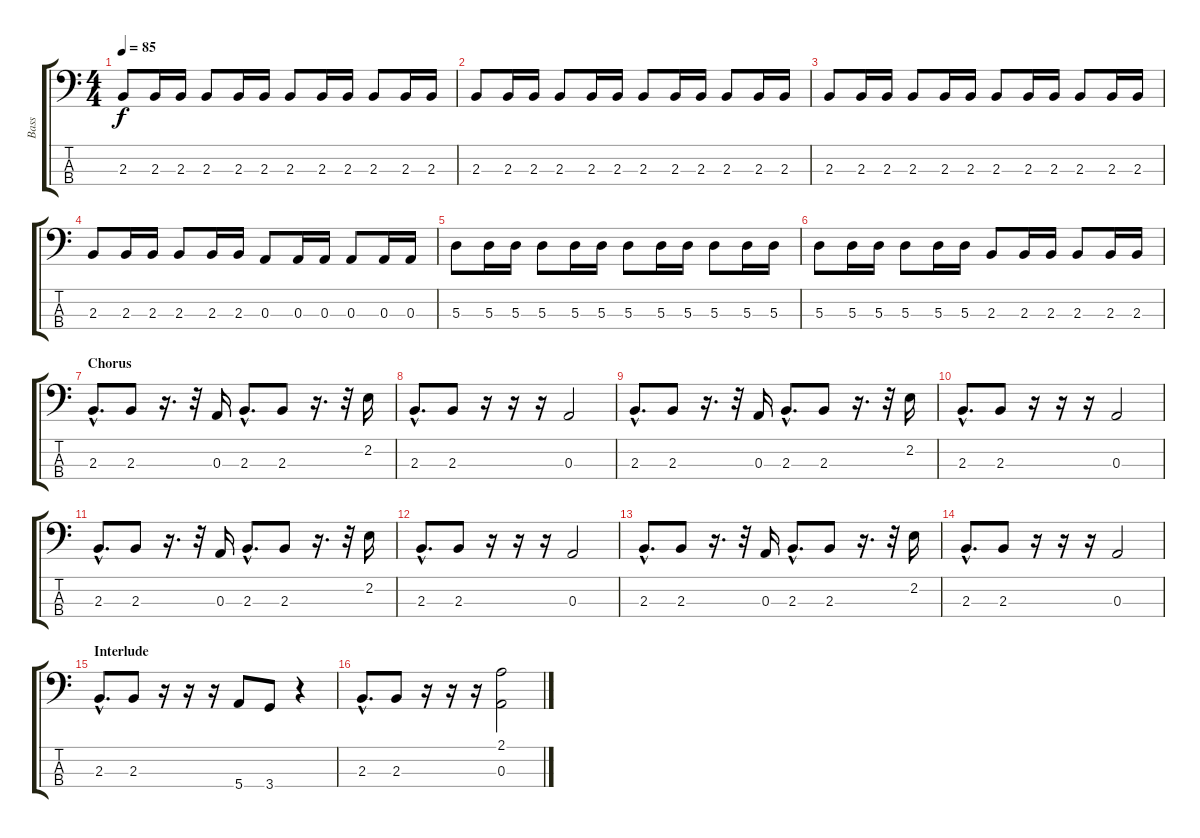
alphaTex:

\track ("Bass" "Bass") {instrument electricbassfinger}
\staff {score tabs}
\tuning (G2 D2 A1 E1) {hide}
\ts (4 4)
\tempo 85
\clef f4
\ks c
2.3.8{dy f} 2.3.16 2.3.16 2.3.8 2.3.16 2.3.16 2.3.8 2.3.16 2.3.16 2.3.8 2.3.16 2.3.16 |
2.3.8 2.3.16 2.3.16 2.3.8 2.3.16 2.3.16 2.3.8 2.3.16 2.3.16 2.3.8 2.3.16 2.3.16 |
2.3.8 2.3.16 2.3.16 2.3.8 2.3.16 2.3.16 2.3.8 2.3.16 2.3.16 2.3.8 2.3.16 2.3.16 |
2.3.8 2.3.16 2.3.16 2.3.8 2.3.16 2.3.16 0.3.8 0.3.16 0.3.16 0.3.8 0.3.16 0.3.16 |
5.3.8 5.3.16 5.3.16 5.3.8 5.3.16 5.3.16 5.3.8 5.3.16 5.3.16 5.3.8 5.3.16 5.3.16 |
5.3.8 5.3.16 5.3.16 5.3.8 5.3.16 5.3.16 2.3.8 2.3.16 2.3.16 2.3.8 2.3.16 2.3.16 |
\section ("" "Chorus")
2.3{hac}.8{d} 2.3.8 r.16{d} r.32 0.3.16 2.3{hac}.8{d} 2.3.8 r.16{d} r.32 2.2.16 |
2.3{hac}.8{d} 2.3.8 r.16 r.16 r.16 0.3.2 |
2.3{hac}.8{d} 2.3.8 r.16{d} r.32 0.3.16 2.3{hac}.8{d} 2.3.8 r.16{d} r.32 2.2.16 |
2.3{hac}.8{d} 2.3.8 r.16 r.16 r.16 0.3.2 |
2.3{hac}.8{d} 2.3.8 r.16{d} r.32 0.3.16 2.3{hac}.8{d} 2.3.8 r.16{d} r.32 2.2.16 |
2.3{hac}.8{d} 2.3.8 r.16 r.16 r.16 0.3.2 |
2.3{hac}.8{d} 2.3.8 r.16{d} r.32 0.3.16 2.3{hac}.8{d} 2.3.8 r.16{d} r.32 2.2.16 |
2.3{hac}.8{d} 2.3.8 r.16 r.16 r.16 0.3.2 |
\section ("" "Interlude")
2.3{hac}.8{d} 2.3.8 r.16 r.16 r.16 5.4.8 3.4.8 r.4 |
2.3{hac}.8{d} 2.3.8 r.16 r.16 r.16 (2.1 0.3).2
